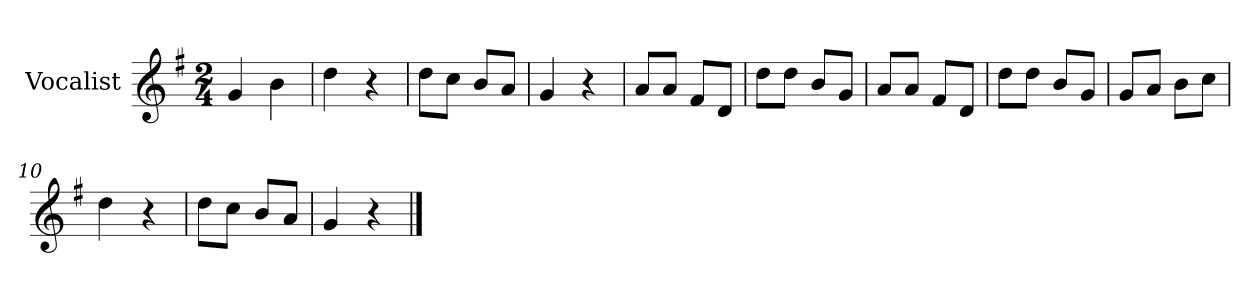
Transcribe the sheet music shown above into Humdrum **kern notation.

**kern
*part1
*staff1
*I"Vocalist
*k[f#]
*G:
*M2/4
=1
4g
4b
=2
4dd
4r
=3
8ddL
8ccJ
8bL
8aJ
=4
4g
4r
=5
8aL
8aJ
8f#L
8dJ
=6
8ddL
8ddJ
8bL
8gJ
=7
8aL
8aJ
8f#L
8dJ
=8
8ddL
8ddJ
8bL
8gJ
=9
8gL
8aJ
8bL
8ccJ
=10
4dd
4r
=11
8ddL
8ccJ
8bL
8aJ
=12
4g
4r
==
*-
